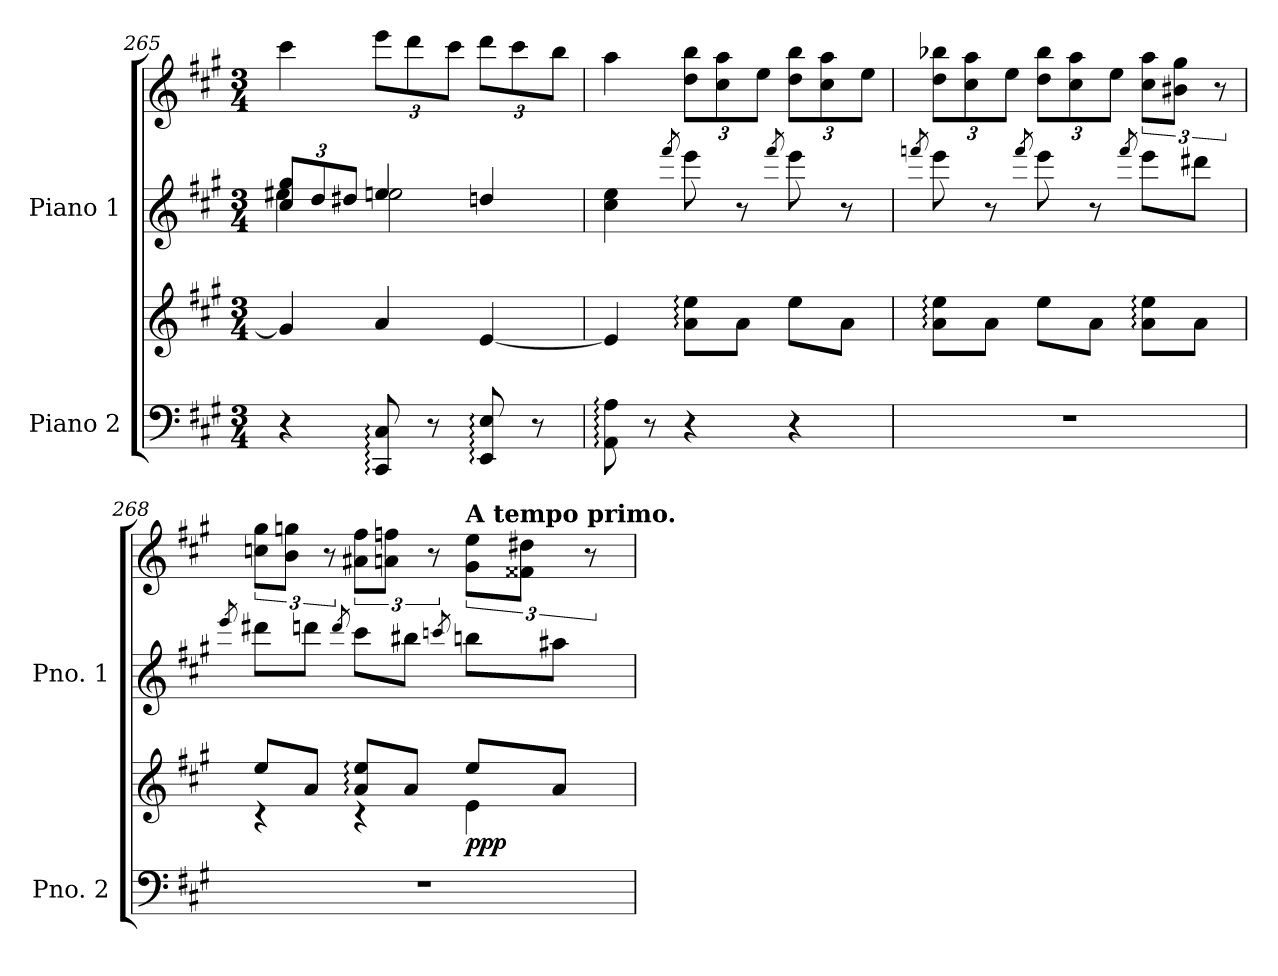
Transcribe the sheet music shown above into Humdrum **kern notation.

**kern	**kern	**dynam	**kern	**kern
*part2	*part2	*part2	*part1	*part1
*staff4	*staff3	*staff3/4	*staff2	*staff1
*I"Piano 2	*	*	*I"Piano 1	*
*I'Pno. 2	*	*	*I'Pno. 1	*
!!LO:PB:g=z
*clefF4	*clefG2	*	*clefG2	*clefG2
*k[f#c#g#]	*k[f#c#g#]	*	*k[f#c#g#]	*k[f#c#g#]
*M3/4	*M3/4	*	*M3/4	*M3/4
*	*	*	*Xbrackettup	*
=265	=265	=265	=265	=265
*	*	*	*^	*
4r	4g#/]	.	12cc#/ 12gg#/L	4ee#X\	4ccc#\
.	.	.	12dd/	.	.
.	.	.	12dd#X/J	.	.
*	*	*	*	*	*Xbrackettup
8CC#/: 8C#/:	4a/	.	4een/	2ee\	12eee\L
.	.	.	.	.	12ddd\
8r	.	.	.	.	.
.	.	.	.	.	12ccc#\J
8EE/: 8E/:	[4e/	.	4ddn/	.	12ddd\L
.	.	.	.	.	12ccc#\
8r	.	.	.	.	.
.	.	.	.	.	12bb\J
*	*	*	*v	*v	*
=266	=266	=266	=266	=266
8AA\: 8A\:	4e/]	.	4cc#\ 4ee\	4aa\
8r	.	.	.	.
.	.	.	8qfff#/	.
4r	8a\: 8ee\:L	.	8eee\	12dd\ 12bb\L
.	.	.	.	12cc#\ 12aa\
.	8a\J	.	8r	.
.	.	.	.	12ee\J
.	.	.	8qfff#/	.
4r	8ee\L	.	8eee\	12dd\ 12bb\L
.	.	.	.	12cc#\ 12aa\
.	8a\J	.	8r	.
.	.	.	.	12ee\J
=267	=267	=267	=267	=267
.	.	.	8qfffn/	.
2.r	8a\: 8ee\:L	.	8eee\	12dd\ 12bb-X\L
.	.	.	.	12cc#\ 12aa\
.	8a\J	.	8r	.
.	.	.	.	12ee\J
.	.	.	8qfff/	.
.	8ee\L	.	8eee\	12dd\ 12bb-\L
.	.	.	.	12cc#\ 12aa\
.	8a\J	.	8r	.
.	.	.	.	12ee\J
.	.	.	8qfff/	.
*	*	*	*	*brackettup
.	8a\: 8ee\:L	.	8eee\L	12cc#\ 12aa\L
.	.	.	.	12b#X\ 12gg#\J
.	8a\J	.	8ddd#X\J	.
.	.	.	.	12r
!!LO:LB:g=z
=268	=268	=268	=268	=268
.	.	.	8qeee/	.
*	*^	*	*	*
2.r	8ee/L	4r	.	8ddd#X\L	12ccn\ 12gg#\L
.	.	.	.	.	12b\ 12ggn\J
.	8a/J	.	.	8dddn\J	.
.	.	.	.	.	12r
.	.	.	.	8qddd/	.
.	8a/: 8ee/:L	4r	.	8ccc#\L	12a#X\ 12ff#\L
.	.	.	.	.	12an\ 12ffn\J
.	8a/J	.	.	8bb#X\J	.
.	.	.	.	.	12r
*	*	*	*	*	*MM85
.	.	.	.	8qcccn/	.
!	!	!	!	!	!LO:TX:a:B:t=A tempo primo.
!	!	!	!LO:DY:b	!	!
.	8ee/L	4e\	ppp	8bbn\L	12g#\ 12ee\L
.	.	.	.	.	12f##X\ 12dd#X\J
.	8a/J	.	.	8aa#X\J	.
.	.	.	.	.	12r
*	*v	*v	*	*	*
=	=	=	=	=
*-	*-	*-	*-	*-
